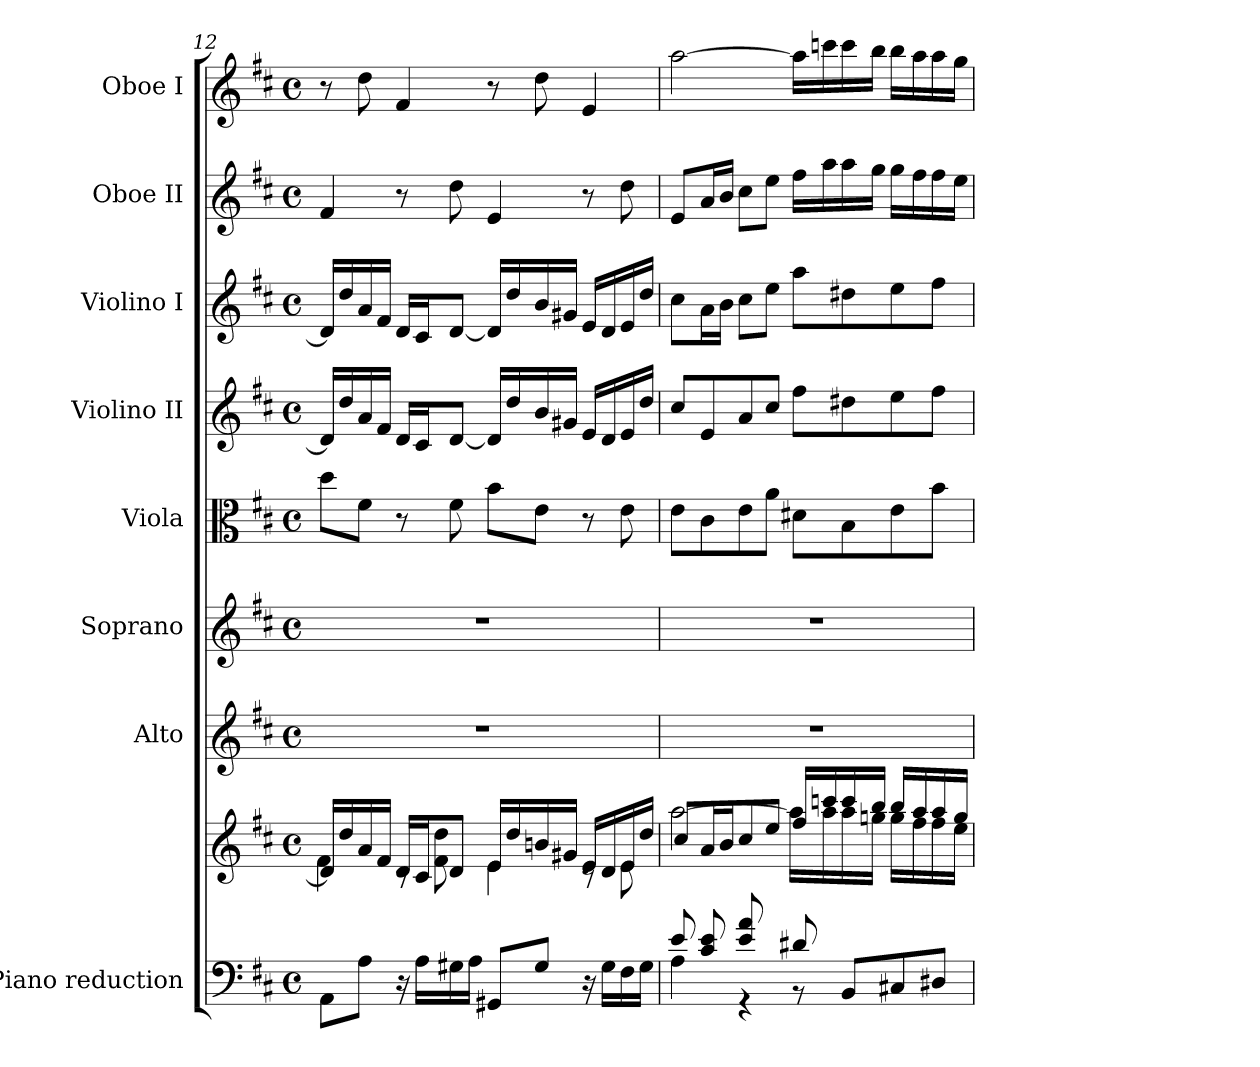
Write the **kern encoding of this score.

**kern	**kern	**kern	**kern	**kern	**kern	**kern	**kern	**kern
*part8	*part8	*part7	*part6	*part5	*part4	*part3	*part2	*part1
*staff9	*staff8	*staff7	*staff6	*staff5	*staff4	*staff3	*staff2	*staff1
*I"Piano reduction	*	*I"Alto	*I"Soprano	*I"Viola	*I"Violino II	*I"Violino I	*I"Oboe II	*I"Oboe I
*I'Pno	*	*	*	*I'Vla	*I'Vln	*I'Vln	*I'Ob	*I'Ob
*clefF4	*clefG2	*clefG2	*clefG2	*clefC3	*clefG2	*clefG2	*clefG2	*clefG2
*k[f#c#]	*k[f#c#]	*k[f#c#]	*k[f#c#]	*k[f#c#]	*k[f#c#]	*k[f#c#]	*k[f#c#]	*k[f#c#]
*M4/4	*M4/4	*M4/4	*M4/4	*M4/4	*M4/4	*M4/4	*M4/4	*M4/4
*met(c)	*met(c)	*met(c)	*met(c)	*met(c)	*met(c)	*met(c)	*met(c)	*met(c)
=12	=12	=12	=12	=12	=12	=12	=12	=12
*	*^	*	*	*	*	*	*	*
8AA\L	16d/LL]	4f#\	1r	1r	8dd\L	16d/LL]	16d/LL]	4f#/	8r
.	16dd/	.	.	.	.	16dd/	16dd/	.	.
8A\J	16a/	.	.	.	8f#\J	16a/	16a/	.	8dd\
.	16f#/JJ	.	.	.	.	16f#/JJ	16f#/JJ	.	.
16r	16d/LL	8rc	.	.	8r	16d/LL	16d/LL	8r	4f#/
16A\LL	16c#/J	.	.	.	.	16c#/J	16c#/J	.	.
16G#X\	8d/J	8f#\ 8dd\	.	.	8f#\	[8d/J	[8d/J	8dd\	.
16A\JJ	.	.	.	.	.	.	.	.	.
8GG#X/L	16e/LL	4e\	.	.	8b\L	16d/LL]	16d/LL]	4e/	8r
.	16dd/	.	.	.	.	16dd/	16dd/	.	.
8G#/J	16bn/	.	.	.	8e\J	16b/	16b/	.	8dd\
.	16g#X/JJ	.	.	.	.	16g#X/JJ	16g#X/JJ	.	.
16r	16e/LL	8rc	.	.	8r	16e/LL	16e/LL	8r	4e/
16G#\LL	16d/	.	.	.	.	16d/	16d/	.	.
16F#\	16e/	8e\	.	.	8e\	16e/	16e/	8dd\	.
16G#\JJ	16dd/JJ	.	.	.	.	16dd/JJ	16dd/JJ	.	.
=13	=13	=13	=13	=13	=13	=13	=13	=13	=13
*^	*	*^	*	*	*	*	*	*	*
8e/L	4A\	[2aa\	8cc#/L	4.ryy	1r	1r	8e\L	8cc#/L	8cc#\L	8e/L	[2aa\
8c#/ 8e/	.	.	16a/L	.	.	.	8c#\	8e/	16a\L	16a/L	.
.	.	.	16b/J	.	.	.	.	.	16b\JJ	16b/JJ	.
8e/ 8a/	4r	.	8cc#/	.	.	.	8e\	8a/	8cc#\L	8cc#\L	.
8ryy	.	.	8ee/J	8a\ 8cc#\J	.	.	8a\J	8cc#/J	8ee\J	8ee\J	.
8d#X/L	8r	16ff#/LL	16aa\LL]	8ryy	.	.	8d#X\L	8ff#\L	8aa\L	16ff#\LL	16aa\LL]
.	.	16cccn/	16aa\	.	.	.	.	.	.	16aa\	16cccn\
4.ryy	8BB/L	16ccc/	16aa\	8dd#X\	.	.	8B\	8dd#X\	8dd#X\	16aa\	16ccc\
.	.	16bb/JJ	16ggn\JJ	.	.	.	.	.	.	16gg\JJ	16bb\JJ
.	8C#X/	16bb/LL	16gg\LL	8ee\	.	.	8e\	8ee\	8ee\	16gg\LL	16bb\LL
.	.	16aa/	16ff#\	.	.	.	.	.	.	16ff#\	16aa\
.	8D#X/J	16aa/	16ff#\	8b\J	.	.	8b\J	8ff#\J	8ff#\J	16ff#\	16aa\
.	.	16gg/JJ	16ee\JJ	.	.	.	.	.	.	16ee\JJ	16gg\JJ
*v	*v	*	*	*	*	*	*	*	*	*	*
*	*v	*v	*v	*	*	*	*	*	*	*
=	=	=	=	=	=	=	=	=
*-	*-	*-	*-	*-	*-	*-	*-	*-
